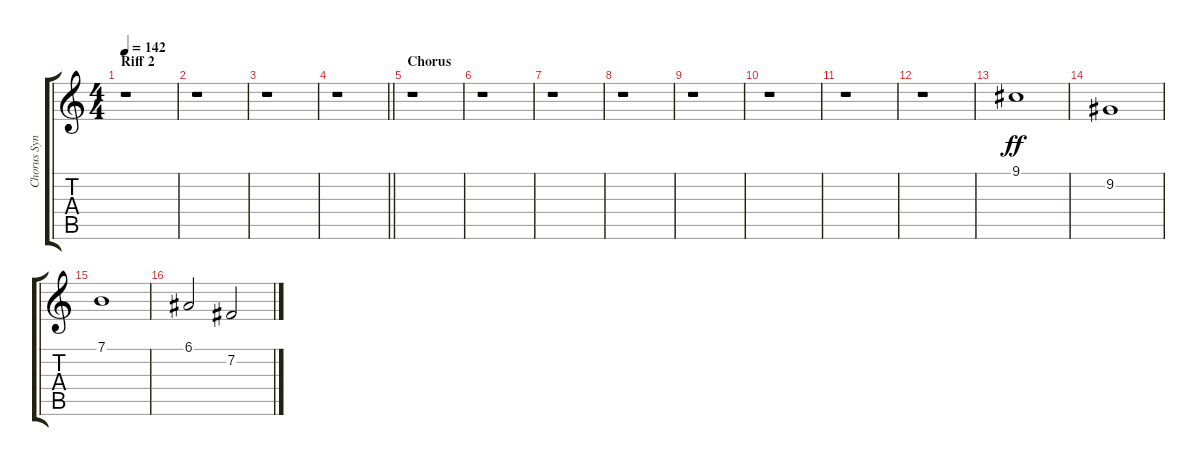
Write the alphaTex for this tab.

\track ("Chorus Synth" "Chorus Syn") {instrument synthstrings2}
\staff {score tabs}
\tuning (E4 B3 G3 D3 A2 E2) {hide}
\ts (4 4)
\section ("" "Riff 2")
\tempo 142
\clef g2
\ks c
r.1{dy ff} |
r.1 |
r.1 |
\barLineRight lightlight
r.1 |
\section ("" "Chorus")
r.1 |
r.1 |
r.1 |
r.1 |
r.1 |
r.1 |
r.1 |
r.1 |
9.1.1 |
9.2.1 |
7.1.1 |
6.1.2 7.2.2
